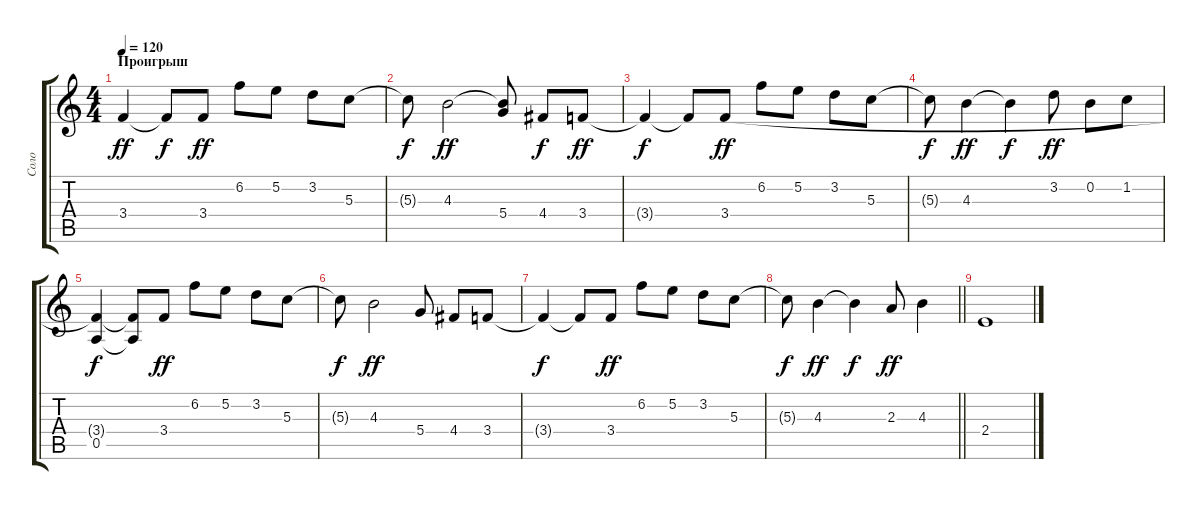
\track ("Соло" "Соло") {instrument acousticguitarsteel}
\staff {score tabs}
\tuning (E4 B3 G3 D3 A2 E2) {hide}
\ts (4 4)
\section ("" "Проигрыш")
\tempo 120
\clef g2
\ks c
3.4.4{dy ff} 3.4{t}.8{dy f} 3.4.8{dy ff} 6.2.8 5.2.8 3.2.8 5.3.8 |
5.3{t}.8{dy f} 4.3.2{dy ff} (4.3{t} 5.4).8 4.4.8{dy f} 3.4.8{dy ff} |
3.4{t}.4{dy f} 3.4{t}.8 3.4.8{dy ff} 6.2.8 5.2.8 3.2.8 5.3.8 |
5.3{t}.8{dy f} 4.3.4{dy ff} 4.3{t}.4{dy f} 3.2.8{dy ff} 0.2.8 1.2.8 |
(3.4{t} 0.5).4{dy f} (3.4{t} 0.5{t}).8 3.4.8{dy ff} 6.2.8 5.2.8 3.2.8 5.3.8 |
5.3{t}.8{dy f} 4.3.2{dy ff} 5.4.8 4.4.8 3.4.8 |
3.4{t}.4{dy f} 3.4{t}.8 3.4.8{dy ff} 6.2.8 5.2.8 3.2.8 5.3.8 |
\barLineRight lightlight
5.3{t}.8{dy f} 4.3.4{dy ff} 4.3{t}.4{dy f} 2.3.8{dy ff} 4.3.4 |
2.4.1
